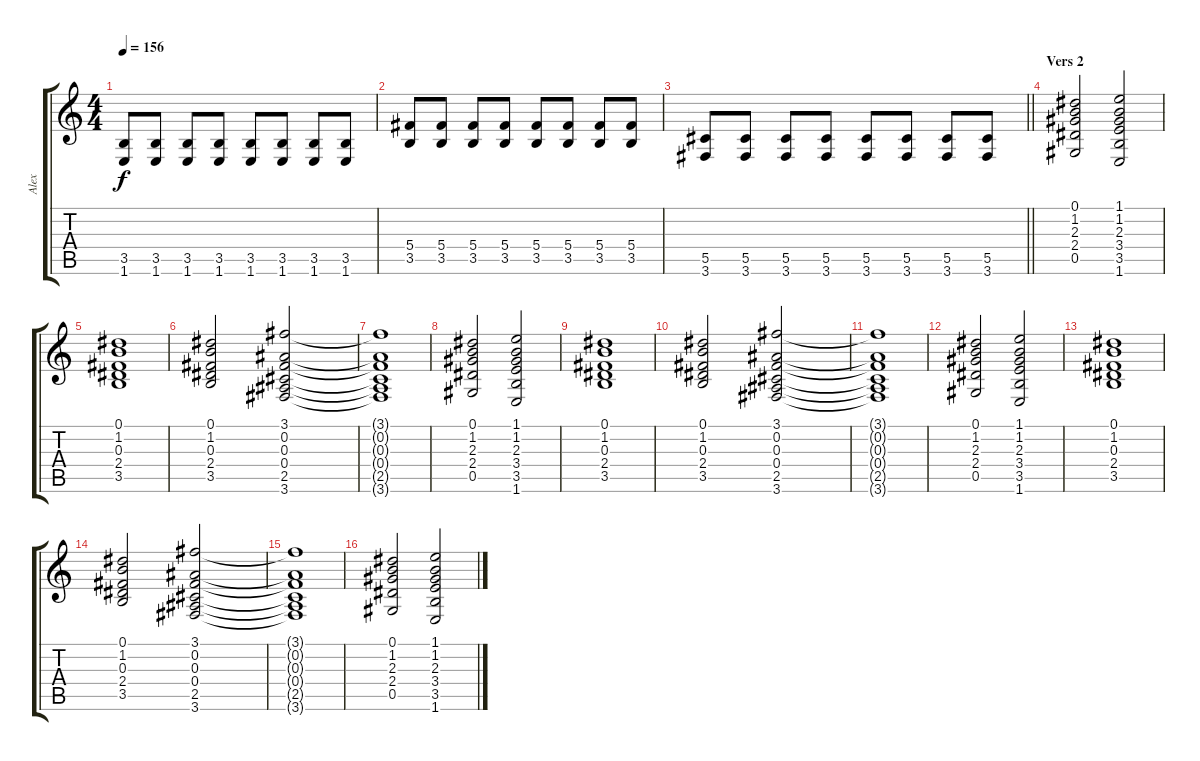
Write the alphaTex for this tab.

\track ("Alex" "Alex") {instrument electricguitarclean}
\staff {score tabs}
\tuning (Eb4 Bb3 Gb3 Db3 Ab2 Eb2) {hide}
\ts (4 4)
\tempo 156
\clef g2
\ks c
(3.5 1.6).8{dy f} (3.5 1.6).8 (3.5 1.6).8 (3.5 1.6).8 (3.5 1.6).8 (3.5 1.6).8 (3.5 1.6).8 (3.5 1.6).8 |
(5.4 3.5).8 (5.4 3.5).8 (5.4 3.5).8 (5.4 3.5).8 (5.4 3.5).8 (5.4 3.5).8 (5.4 3.5).8 (5.4 3.5).8 |
\barLineRight lightlight
(5.5 3.6).8 (5.5 3.6).8 (5.5 3.6).8 (5.5 3.6).8 (5.5 3.6).8 (5.5 3.6).8 (5.5 3.6).8 (5.5 3.6).8 |
\section ("" "Vers 2")
(0.1 1.2 2.3 2.4 0.5).2{volume 12 instrument electricguitarclean} (1.1 1.2 2.3 3.4 3.5 1.6).2 |
(0.1 1.2 0.3 2.4 3.5).1 |
(0.1 1.2 0.3 2.4 3.5).2 (3.1 0.2 0.3 0.4 2.5 3.6).2 |
(3.1{t} 0.2{t} 0.3{t} 0.4{t} 2.5{t} 3.6{t}).1 |
(0.1 1.2 2.3 2.4 0.5).2 (1.1 1.2 2.3 3.4 3.5 1.6).2 |
(0.1 1.2 0.3 2.4 3.5).1 |
(0.1 1.2 0.3 2.4 3.5).2 (3.1 0.2 0.3 0.4 2.5 3.6).2 |
(3.1{t} 0.2{t} 0.3{t} 0.4{t} 2.5{t} 3.6{t}).1 |
(0.1 1.2 2.3 2.4 0.5).2 (1.1 1.2 2.3 3.4 3.5 1.6).2 |
(0.1 1.2 0.3 2.4 3.5).1 |
(0.1 1.2 0.3 2.4 3.5).2 (3.1 0.2 0.3 0.4 2.5 3.6).2 |
(3.1{t} 0.2{t} 0.3{t} 0.4{t} 2.5{t} 3.6{t}).1 |
(0.1 1.2 2.3 2.4 0.5).2 (1.1 1.2 2.3 3.4 3.5 1.6).2
